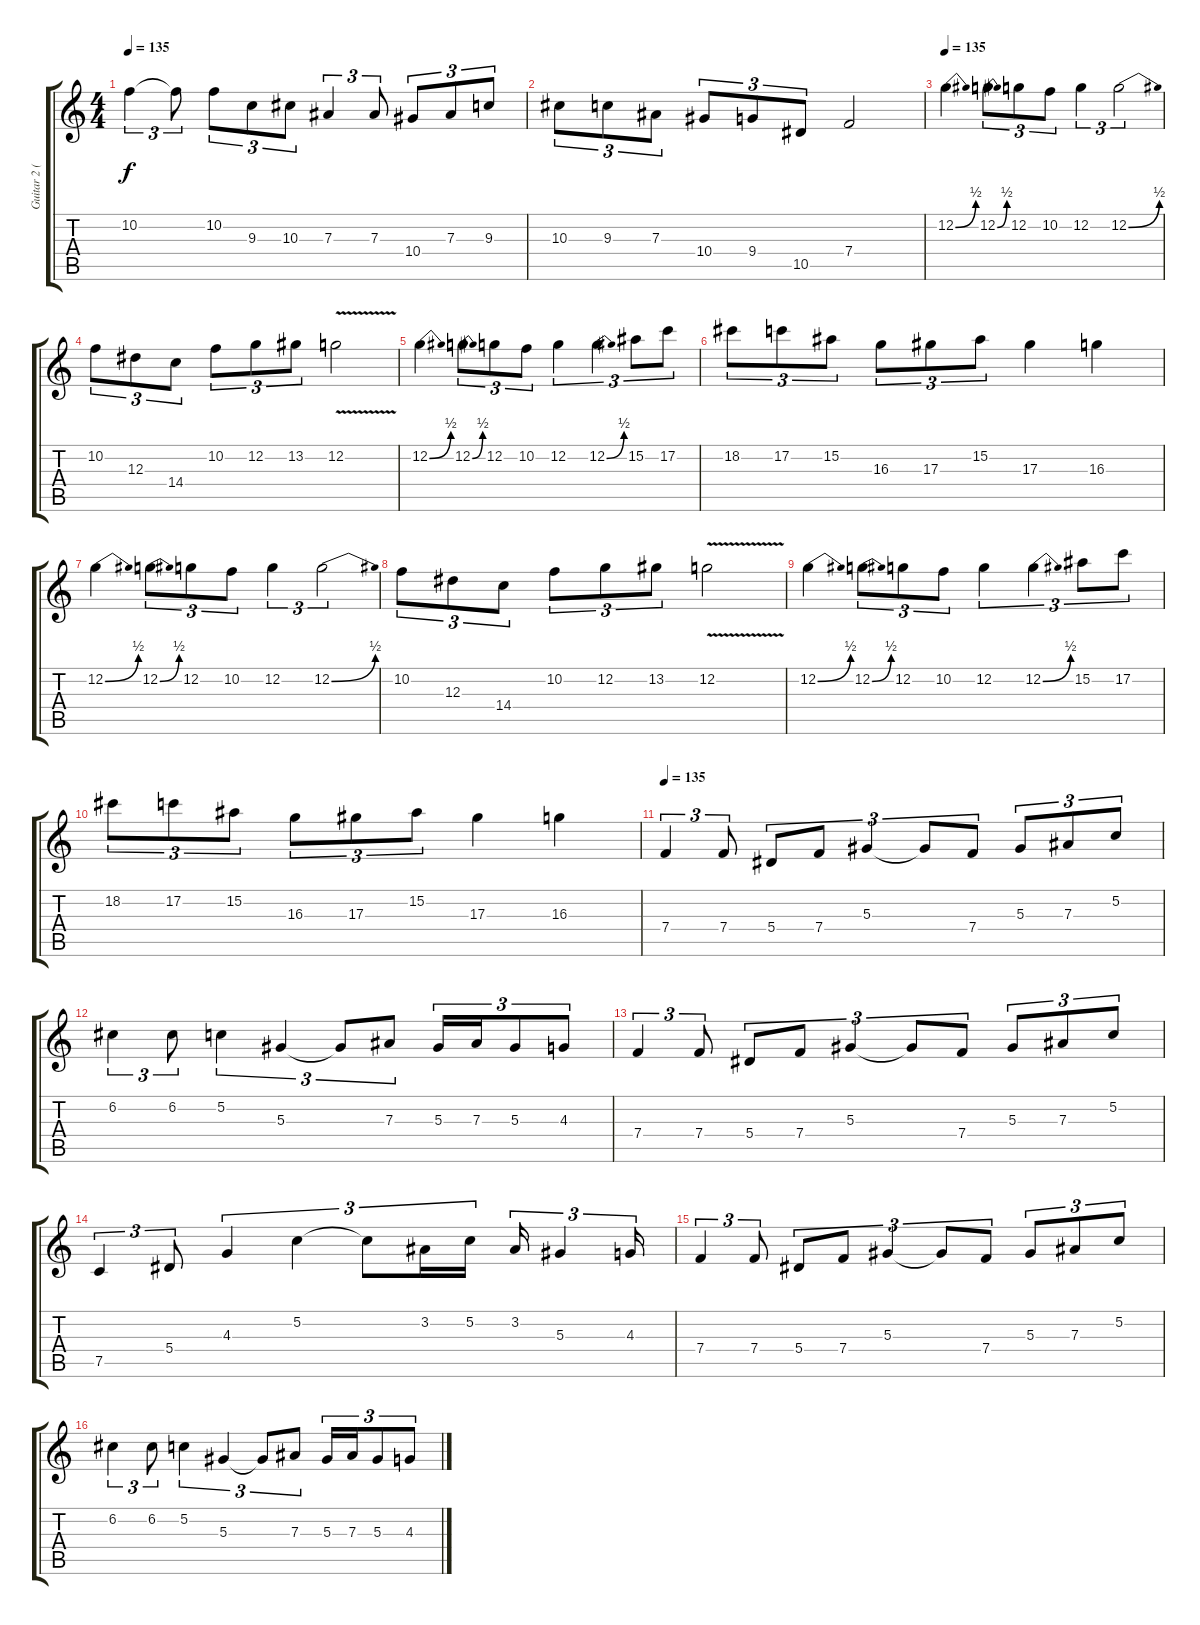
\track ("Guitar 2 (Lead)" "Guitar 2 (") {instrument overdrivenguitar}
\staff {score tabs}
\tuning (C4 G3 Eb3 Bb2 F2 C2) {hide}
\ts (4 4)
\tempo 135
\clef g2
\ks c
10.2.4{tu (3 2) dy f} 10.2{t}.8{tu (3 2)} 10.2.8{tu (3 2)} 9.3.8{tu (3 2)} 10.3.8{tu (3 2)} 7.3.4{tu (3 2)} 7.3.8{tu (3 2)} 10.4.8{tu (3 2)} 7.3.8{tu (3 2)} 9.3.8{tu (3 2)} |
10.3.8{tu (3 2)} 9.3.8{tu (3 2)} 7.3.8{tu (3 2)} 10.4.8{tu (3 2)} 9.4.8{tu (3 2)} 10.5.8{tu (3 2)} 7.4.2 |
\tempo 135
12.2{be (bend 0 0 60 2)}.4 12.2{be (bend 0 0 60 2)}.8{tu (3 2)} 12.2.8{tu (3 2)} 10.2.8{tu (3 2)} 12.2.4{tu (3 2)} 12.2{be (bend 0 0 60 2)}.2{tu (3 2)} |
10.2.8{tu (3 2)} 12.3.8{tu (3 2)} 14.4.8{tu (3 2)} 10.2.8{tu (3 2)} 12.2.8{tu (3 2)} 13.2.8{tu (3 2)} 12.2{v}.2 |
12.2{be (bend 0 0 60 2)}.4 12.2{be (bend 0 0 60 2)}.8{tu (3 2)} 12.2.8{tu (3 2)} 10.2.8{tu (3 2)} 12.2.4{tu (3 2)} 12.2{be (bend 0 0 60 2)}.4{tu (3 2)} 15.2.8{tu (3 2)} 17.2.8{tu (3 2)} |
18.2.8{tu (3 2)} 17.2.8{tu (3 2)} 15.2.8{tu (3 2)} 16.3.8{tu (3 2)} 17.3.8{tu (3 2)} 15.2.8{tu (3 2)} 17.3.4 16.3.4 |
12.2{be (bend 0 0 60 2)}.4 12.2{be (bend 0 0 60 2)}.8{tu (3 2)} 12.2.8{tu (3 2)} 10.2.8{tu (3 2)} 12.2.4{tu (3 2)} 12.2{be (bend 0 0 60 2)}.2{tu (3 2)} |
10.2.8{tu (3 2)} 12.3.8{tu (3 2)} 14.4.8{tu (3 2)} 10.2.8{tu (3 2)} 12.2.8{tu (3 2)} 13.2.8{tu (3 2)} 12.2{v}.2 |
12.2{be (bend 0 0 60 2)}.4 12.2{be (bend 0 0 60 2)}.8{tu (3 2)} 12.2.8{tu (3 2)} 10.2.8{tu (3 2)} 12.2.4{tu (3 2)} 12.2{be (bend 0 0 60 2)}.4{tu (3 2)} 15.2.8{tu (3 2)} 17.2.8{tu (3 2)} |
18.2.8{tu (3 2)} 17.2.8{tu (3 2)} 15.2.8{tu (3 2)} 16.3.8{tu (3 2)} 17.3.8{tu (3 2)} 15.2.8{tu (3 2)} 17.3.4 16.3.4 |
\tempo 135
7.4.4{tu (3 2)} 7.4.8{tu (3 2)} 5.4.8{tu (3 2)} 7.4.8{tu (3 2)} 5.3.4{tu (3 2)} 5.3{t}.8{tu (3 2)} 7.4.8{tu (3 2)} 5.3.8{tu (3 2)} 7.3.8{tu (3 2)} 5.2.8{tu (3 2)} |
6.2.4{tu (3 2)} 6.2.8{tu (3 2)} 5.2.4{tu (3 2)} 5.3.4{tu (3 2)} 5.3{t}.8{tu (3 2)} 7.3.8{tu (3 2)} 5.3.16{tu (3 2)} 7.3.16{tu (3 2)} 5.3.8{tu (3 2)} 4.3.8{tu (3 2)} |
7.4.4{tu (3 2)} 7.4.8{tu (3 2)} 5.4.8{tu (3 2)} 7.4.8{tu (3 2)} 5.3.4{tu (3 2)} 5.3{t}.8{tu (3 2)} 7.4.8{tu (3 2)} 5.3.8{tu (3 2)} 7.3.8{tu (3 2)} 5.2.8{tu (3 2)} |
7.5.4{tu (3 2)} 5.4.8{tu (3 2)} 4.3.4{tu (3 2)} 5.2.4{tu (3 2)} 5.2{t}.8{tu (3 2)} 3.2.16{tu (3 2)} 5.2.16{tu (3 2)} 3.2.16{tu (3 2)} 5.3.4{tu (3 2)} 4.3.16{tu (3 2)} |
7.4.4{tu (3 2)} 7.4.8{tu (3 2)} 5.4.8{tu (3 2)} 7.4.8{tu (3 2)} 5.3.4{tu (3 2)} 5.3{t}.8{tu (3 2)} 7.4.8{tu (3 2)} 5.3.8{tu (3 2)} 7.3.8{tu (3 2)} 5.2.8{tu (3 2)} |
6.2.4{tu (3 2)} 6.2.8{tu (3 2)} 5.2.4{tu (3 2)} 5.3.4{tu (3 2)} 5.3{t}.8{tu (3 2)} 7.3.8{tu (3 2)} 5.3.16{tu (3 2)} 7.3.16{tu (3 2)} 5.3.8{tu (3 2)} 4.3.8{tu (3 2)}
